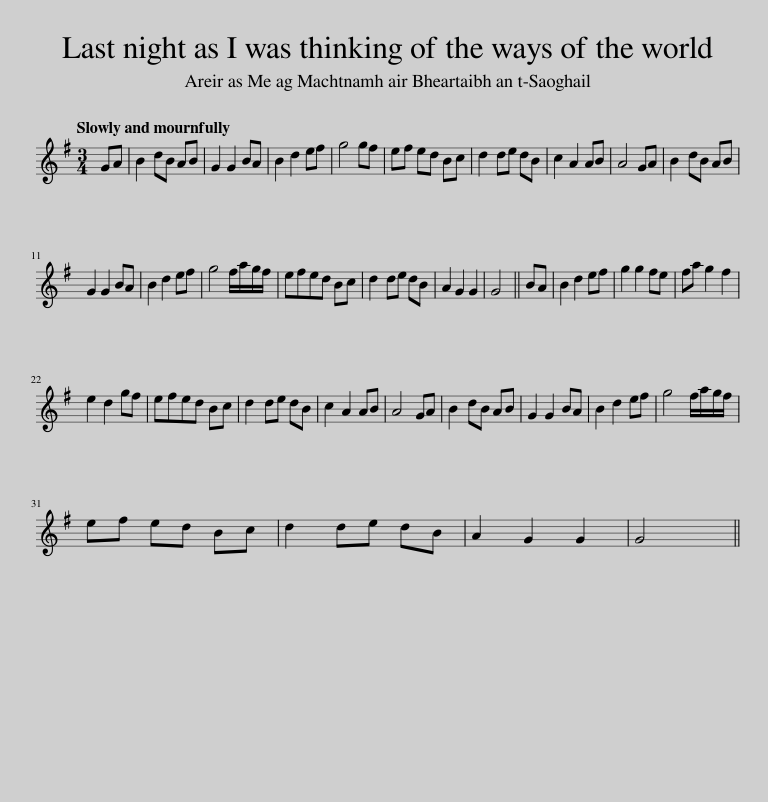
X:1
L:1/8
Q:1/4=120
M:3/4
I:linebreak $
K:G
V:1 treble
V:1
 GA | B2 dB AB | G2 G2 BA | B2 d2 ef | g4 gf | %5
 ef ed Bc | d2 de dB | c2 A2 AB | A4 GA | B2 dB AB |$ %10
 G2 G2 BA | B2 d2 ef | g4 f/a/g/f/ | efed Bc | d2 de dB | %15
 A2 G2 G2 | G4 || BA | B2 d2 ef | g2 g2 fe | %20
 fa g2 f2 |$ e2 d2 gf | efed Bc | d2 de dB | c2 A2 AB | %25
 A4 GA | B2 dB AB | G2 G2 BA | B2 d2 ef | g4 f/a/g/f/ |$ %30
 ef ed Bc | d2 de dB | A2 G2 G2 | G4 || %34
